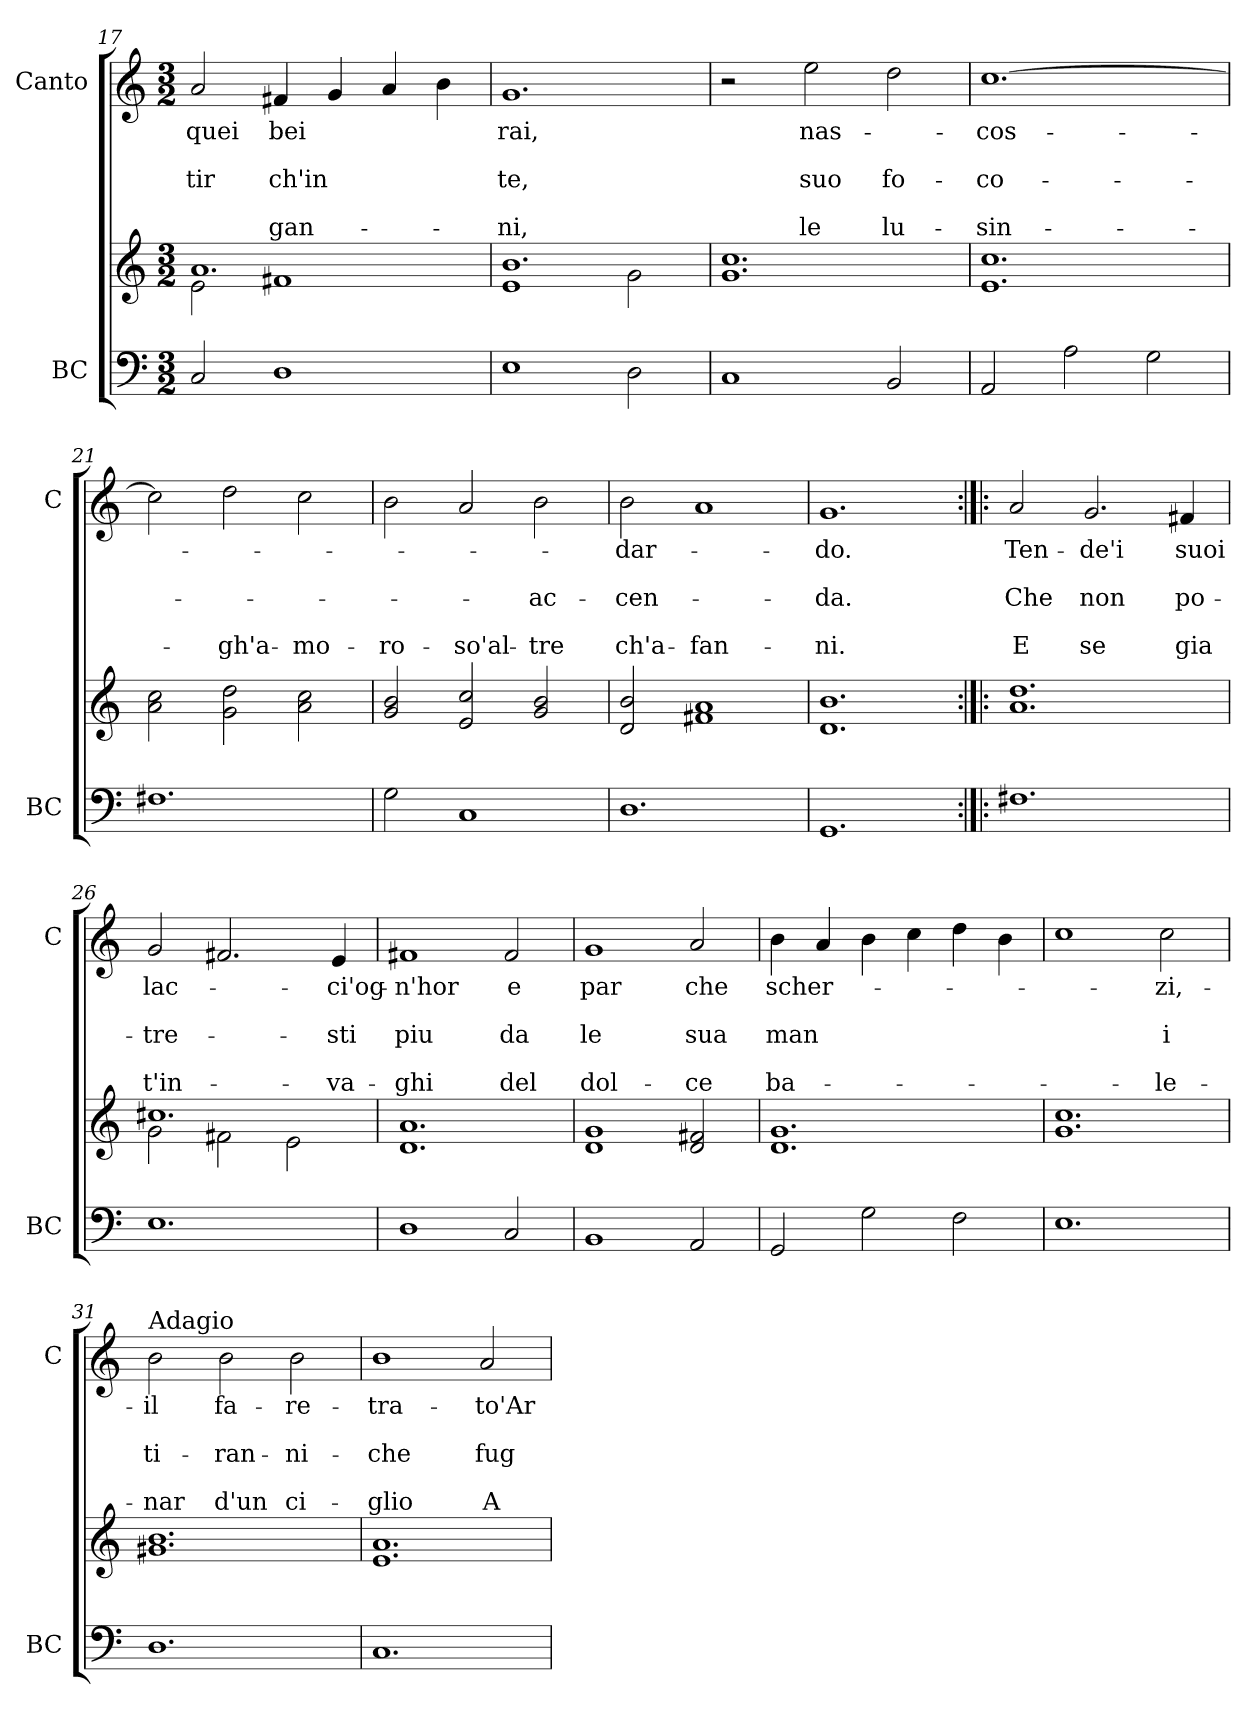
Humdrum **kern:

**kern	**kern	**kern	**text	**text	**text	**text	**text
*part2	*part2	*part1	*part1	*part1	*part1	*part1	*part1
*staff3	*staff2	*staff1	*staff1	*staff1	*staff1	*staff1	*staff1
*I"BC	*	*I"Canto	*	*	*	*	*
*I'BC	*	*I'C	*	*	*	*	*
*clefF4	*clefG2	*clefG2	*	*	*	*	*
*k[]	*k[]	*k[]	*	*	*	*	*
*C:	*C:	*C:	*	*	*	*	*
*M3/2	*M3/2	*M3/2	*	*	*	*	*
=17	=17	=17	=17	=17	=17	=17	=17
*	*^	*	*	*	*	*	*
!	!	!	!	!LO:LY:b	!	!LO:LY:b	!	!
2C/	1.a	2e\	2a/	quei	.	-tir	.	.
!	!	!	!	!LO:LY:b	!	!LO:LY:b	!	!LO:LY:b
1D	.	1f#X	4f#X/	bei	.	ch'in	.	-gan-
.	.	.	4g/	.	.	.	.	.
.	.	.	4a/	.	.	.	.	.
.	.	.	4b\	.	.	.	.	.
=18	=18	=18	=18	=18	=18	=18	=18	=18
!	!	!	!	!LO:LY:b	!	!LO:LY:b	!	!LO:LY:b
1E	1.b	1e	1.g	rai,	.	te,	.	-ni,
2D\	.	2g\	.	.	.	.	.	.
*	*v	*v	*	*	*	*	*	*
!!LO:PB:g=z
=19	=19	=19	=19	=19	=19	=19	=19
1C	1.g 1.cc	2r	.	.	.	.	.
!	!	!	!LO:LY:b	!	!LO:LY:b	!	!LO:LY:b
.	.	2ee\	nas-	.	suo	.	le
!	!	!	!	!	!LO:LY:b	!	!LO:LY:b
2BB/	.	2dd\	.	.	fo-	.	lu-
=20	=20	=20	=20	=20	=20	=20	=20
!	!	!	!LO:LY:b	!	!LO:LY:b	!	!LO:LY:b
2AA/	1.e 1.cc	[1.cc	-cos-	.	-co-	.	-sin-
2A\	.	.	.	.	.	.	.
2G\	.	.	.	.	.	.	.
=21	=21	=21	=21	=21	=21	=21	=21
1.F#X	2a\ 2cc\	2cc\]	.	.	.	.	.
!	!	!	!	!	!	!	!LO:LY:b
.	2g\ 2dd\	2dd\	.	.	.	.	-gh'a-
!	!	!	!	!	!	!	!LO:LY:b
.	2a\ 2cc\	2cc\	.	.	.	.	-mo-
=22	=22	=22	=22	=22	=22	=22	=22
!	!	!	!	!	!	!	!LO:LY:b
2G\	2g/ 2b/	2b\	.	.	.	.	-ro-
!	!	!	!	!	!	!	!LO:LY:b
1C	2e/ 2cc/	2a/	.	.	.	.	-so'al-
!	!	!	!	!	!LO:LY:b	!	!LO:LY:b
.	2g/ 2b/	2b\	.	.	-ac-	.	-tre
=23	=23	=23	=23	=23	=23	=23	=23
!	!	!	!LO:LY:b	!	!LO:LY:b	!	!LO:LY:b
1.D	2d/ 2b/	2b\	dar-	.	-cen-	.	ch'a-
!	!	!	!	!	!	!	!LO:LY:b
.	1f#X 1a	1a	.	.	.	.	-fan-
=24	=24	=24	=24	=24	=24	=24	=24
!	!	!	!LO:LY:b	!	!LO:LY:b	!	!LO:LY:b
1.GG	1.d 1.b	1.g	-do.	.	-da.	.	-ni.
!!LO:LB:g=z
=25:|!|:	=25:|!|:	=25:|!|:	=25:|!|:	=25:|!|:	=25:|!|:	=25:|!|:	=25:|!|:
!	!	!	!LO:LY:b	!	!LO:LY:b	!	!LO:LY:b
1.F#X	1.a 1.dd	2a/	Ten-	.	Che	.	E
!	!	!	!LO:LY:b	!	!LO:LY:b	!	!LO:LY:b
.	.	2.g/	-de'i	.	non	.	se
!	!	!	!LO:LY:b	!	!LO:LY:b	!	!LO:LY:b
.	.	4f#X/	suoi	.	po-	.	gia
=26	=26	=26	=26	=26	=26	=26	=26
*	*^	*	*	*	*	*	*
!	!	!	!	!LO:LY:b	!	!LO:LY:b	!	!LO:LY:b
1.E	1.cc#X	2g\	2g/	lac-	.	-tre-	.	t'in-
.	.	2f#X\	2.f#X/	.	.	.	.	.
.	.	2e\	.	.	.	.	.	.
!	!	!	!	!LO:LY:b	!	!LO:LY:b	!	!LO:LY:b
.	.	.	4e/	-ci'og-	.	-sti	.	-va-
*	*v	*v	*	*	*	*	*	*
=27	=27	=27	=27	=27	=27	=27	=27
!	!	!	!LO:LY:b	!	!LO:LY:b	!	!LO:LY:b
1D	1.d 1.a	1f#X	-n'hor	.	piu	.	-ghi
!	!	!	!LO:LY:b	!	!LO:LY:b	!	!LO:LY:b
2C/	.	2f#/	e	.	da	.	del
=28	=28	=28	=28	=28	=28	=28	=28
!	!	!	!LO:LY:b	!	!LO:LY:b	!	!LO:LY:b
1BB	1d 1g	1g	par	.	le	.	dol-
!	!	!	!LO:LY:b	!	!LO:LY:b	!	!LO:LY:b
2AA/	2d/ 2f#X/	2a/	che	.	sua	.	-ce
=29	=29	=29	=29	=29	=29	=29	=29
!	!	!	!LO:LY:b	!	!LO:LY:b	!	!LO:LY:b
2GG/	1.d 1.g	4b\	scher-	.	man	.	ba-
.	.	4a/	.	.	.	.	.
2G\	.	4b\	.	.	.	.	.
.	.	4cc\	.	.	.	.	.
2F\	.	4dd\	.	.	.	.	.
.	.	4b\	.	.	.	.	.
=30	=30	=30	=30	=30	=30	=30	=30
1.E	1.g 1.cc	1cc	.	.	.	.	.
!	!	!	!LO:LY:b	!	!LO:LY:b	!	!LO:LY:b
.	.	2cc\	-zi,-	.	i	.	-le-
!!LO:LB:g=z
=31	=31	=31	=31	=31	=31	=31	=31
!	!	!LO:TX:a:t=Adagio	!	!	!	!	!
!	!	!	!LO:LY:b	!	!LO:LY:b	!	!LO:LY:b
1.D	1.g#X 1.b	2b\	-il	.	ti-	.	-nar
!	!	!	!LO:LY:b	!	!LO:LY:b	!	!LO:LY:b
.	.	2b\	fa-	.	-ran-	.	d'un
!	!	!	!LO:LY:b	!	!LO:LY:b	!	!LO:LY:b
.	.	2b\	-re-	.	-ni-	.	ci-
=32	=32	=32	=32	=32	=32	=32	=32
!	!	!	!LO:LY:b	!	!LO:LY:b	!	!LO:LY:b
1.C	1.e 1.a	1b	-tra-	.	-che	.	-glio
!	!	!	!LO:LY:b	!	!LO:LY:b	!	!LO:LY:b
.	.	2a/	-to'Ar-	.	fug-	.	A-
=	=	=	=	=	=	=	=
*-	*-	*-	*-	*-	*-	*-	*-
